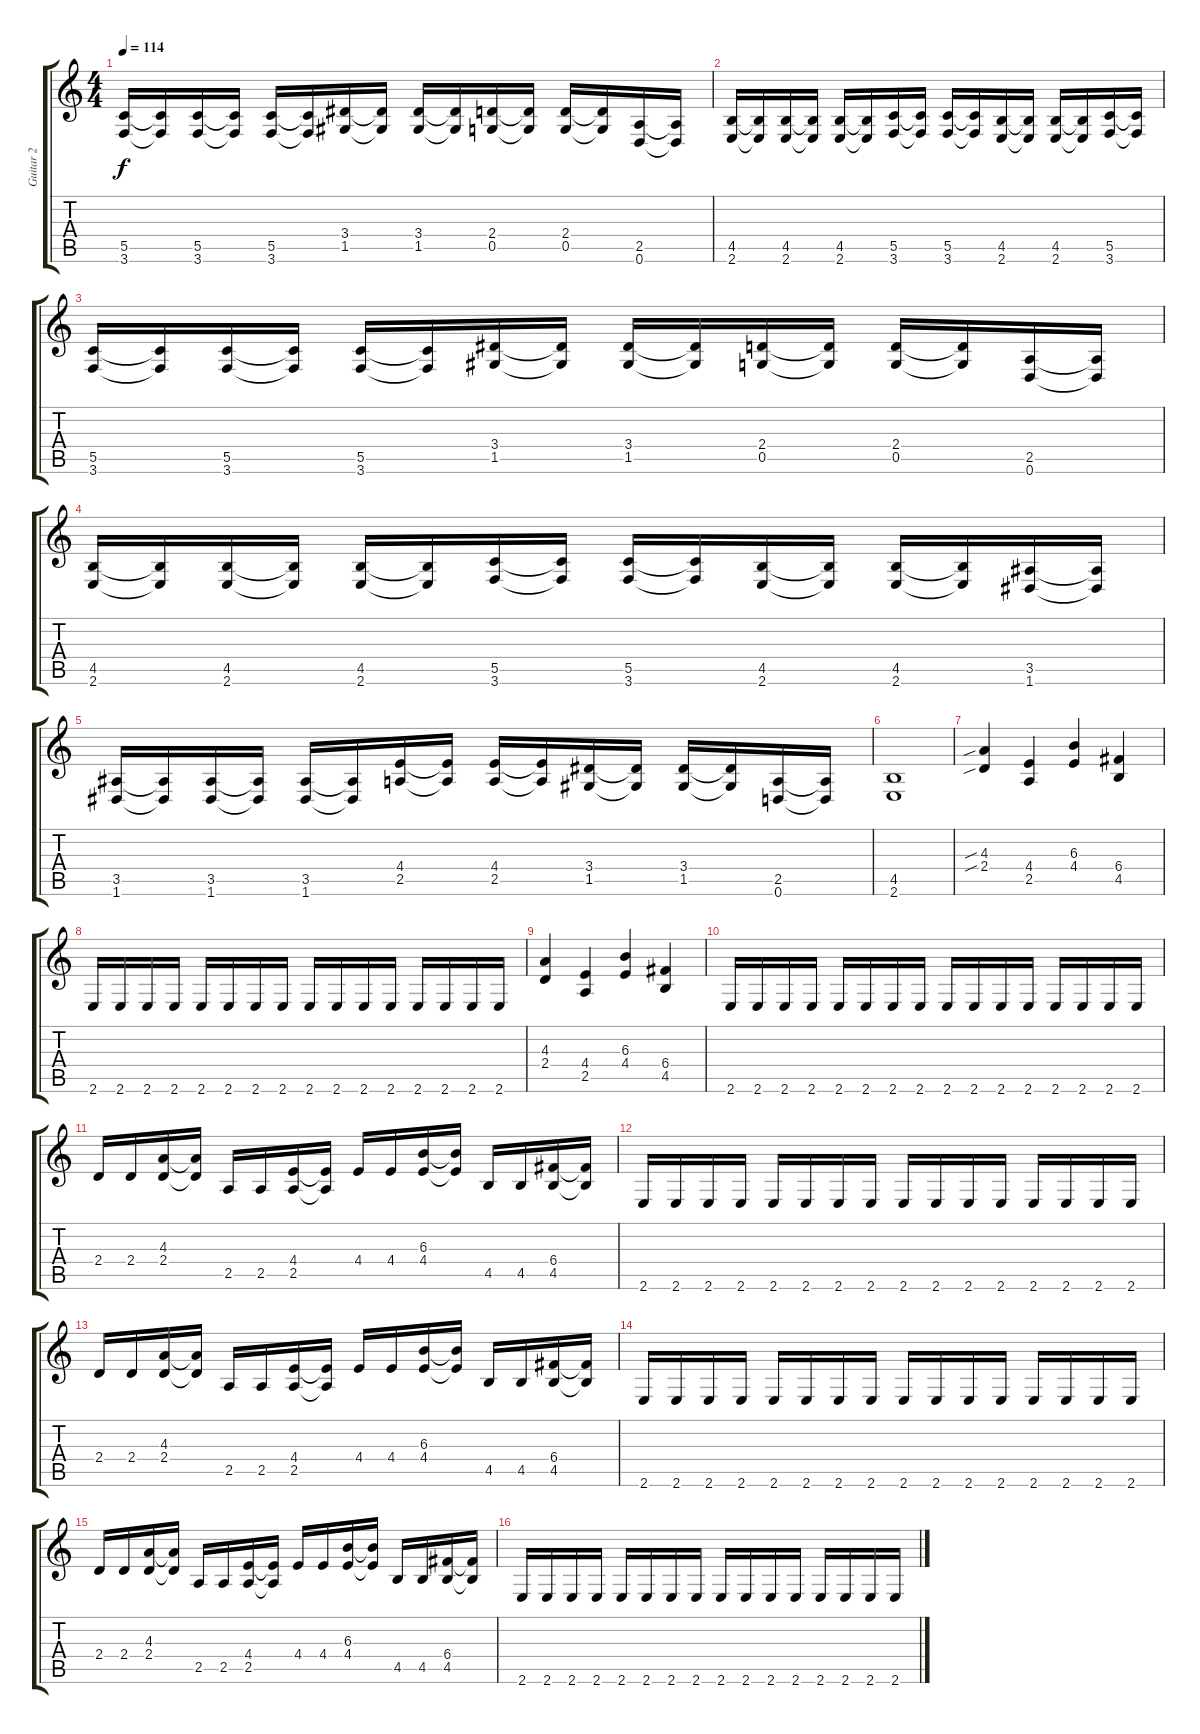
\track ("Guitar 2" "Guitar 2") {instrument distortionguitar}
\staff {score tabs}
\tuning (D4 A3 F3 C3 G2 D2) {hide}
\ts (4 4)
\tempo 114
\clef g2
\ks c
(5.5 3.6).16{dy f} (5.5{t} 3.6{t}).16 (5.5 3.6).16 (5.5{t} 3.6{t}).16 (5.5 3.6).16 (5.5{t} 3.6{t}).16 (3.4 1.5).16 (3.4{t} 1.5{t}).16 (3.4 1.5).16 (3.4{t} 1.5{t}).16 (2.4 0.5).16 (2.4{t} 0.5{t}).16 (2.4 0.5).16 (2.4{t} 0.5{t}).16 (2.5 0.6).16 (2.5{t} 0.6{t}).16 |
(4.5 2.6).16 (4.5{t} 2.6{t}).16 (4.5 2.6).16 (4.5{t} 2.6{t}).16 (4.5 2.6).16 (4.5{t} 2.6{t}).16 (5.5 3.6).16 (5.5{t} 3.6{t}).16 (5.5 3.6).16 (5.5{t} 3.6{t}).16 (4.5 2.6).16 (4.5{t} 2.6{t}).16 (4.5 2.6).16 (4.5{t} 2.6{t}).16 (5.5 3.6).16 (5.5{t} 3.6{t}).16 |
(5.5 3.6).16 (5.5{t} 3.6{t}).16 (5.5 3.6).16 (5.5{t} 3.6{t}).16 (5.5 3.6).16 (5.5{t} 3.6{t}).16 (3.4 1.5).16 (3.4{t} 1.5{t}).16 (3.4 1.5).16 (3.4{t} 1.5{t}).16 (2.4 0.5).16 (2.4{t} 0.5{t}).16 (2.4 0.5).16 (2.4{t} 0.5{t}).16 (2.5 0.6).16 (2.5{t} 0.6{t}).16 |
(4.5 2.6).16 (4.5{t} 2.6{t}).16 (4.5 2.6).16 (4.5{t} 2.6{t}).16 (4.5 2.6).16 (4.5{t} 2.6{t}).16 (5.5 3.6).16 (5.5{t} 3.6{t}).16 (5.5 3.6).16 (5.5{t} 3.6{t}).16 (4.5 2.6).16 (4.5{t} 2.6{t}).16 (4.5 2.6).16 (4.5{t} 2.6{t}).16 (3.5 1.6).16 (3.5{t} 1.6{t}).16 |
(3.5 1.6).16 (3.5{t} 1.6{t}).16 (3.5 1.6).16 (3.5{t} 1.6{t}).16 (3.5 1.6).16 (3.5{t} 1.6{t}).16 (4.4 2.5).16 (4.4{t} 2.5{t}).16 (4.4 2.5).16 (4.4{t} 2.5{t}).16 (3.4 1.5).16 (3.4{t} 1.5{t}).16 (3.4 1.5).16 (3.4{t} 1.5{t}).16 (2.5 0.6).16 (2.5{t} 0.6{t}).16 |
(4.5 2.6).1 |
(4.3{sib} 2.4{sib}).4 (4.4 2.5).4 (6.3 4.4).4 (6.4 4.5).4 |
2.6.16 2.6.16 2.6.16 2.6.16 2.6.16 2.6.16 2.6.16 2.6.16 2.6.16 2.6.16 2.6.16 2.6.16 2.6.16 2.6.16 2.6.16 2.6.16 |
(4.3 2.4).4 (4.4 2.5).4 (6.3 4.4).4 (6.4 4.5).4 |
2.6.16 2.6.16 2.6.16 2.6.16 2.6.16 2.6.16 2.6.16 2.6.16 2.6.16 2.6.16 2.6.16 2.6.16 2.6.16 2.6.16 2.6.16 2.6.16 |
2.4.16 2.4.16 (4.3 2.4).16 (4.3{t} 2.4{t}).16 2.5.16 2.5.16 (4.4 2.5).16 (4.4{t} 2.5{t}).16 4.4.16 4.4.16 (6.3 4.4).16 (6.3{t} 4.4{t}).16 4.5.16 4.5.16 (6.4 4.5).16 (6.4{t} 4.5{t}).16 |
2.6.16 2.6.16 2.6.16 2.6.16 2.6.16 2.6.16 2.6.16 2.6.16 2.6.16 2.6.16 2.6.16 2.6.16 2.6.16 2.6.16 2.6.16 2.6.16 |
2.4.16 2.4.16 (4.3 2.4).16 (4.3{t} 2.4{t}).16 2.5.16 2.5.16 (4.4 2.5).16 (4.4{t} 2.5{t}).16 4.4.16 4.4.16 (6.3 4.4).16 (6.3{t} 4.4{t}).16 4.5.16 4.5.16 (6.4 4.5).16 (6.4{t} 4.5{t}).16 |
2.6.16 2.6.16 2.6.16 2.6.16 2.6.16 2.6.16 2.6.16 2.6.16 2.6.16 2.6.16 2.6.16 2.6.16 2.6.16 2.6.16 2.6.16 2.6.16 |
2.4.16 2.4.16 (4.3 2.4).16 (4.3{t} 2.4{t}).16 2.5.16 2.5.16 (4.4 2.5).16 (4.4{t} 2.5{t}).16 4.4.16 4.4.16 (6.3 4.4).16 (6.3{t} 4.4{t}).16 4.5.16 4.5.16 (6.4 4.5).16 (6.4{t} 4.5{t}).16 |
2.6.16 2.6.16 2.6.16 2.6.16 2.6.16 2.6.16 2.6.16 2.6.16 2.6.16 2.6.16 2.6.16 2.6.16 2.6.16 2.6.16 2.6.16 2.6.16
